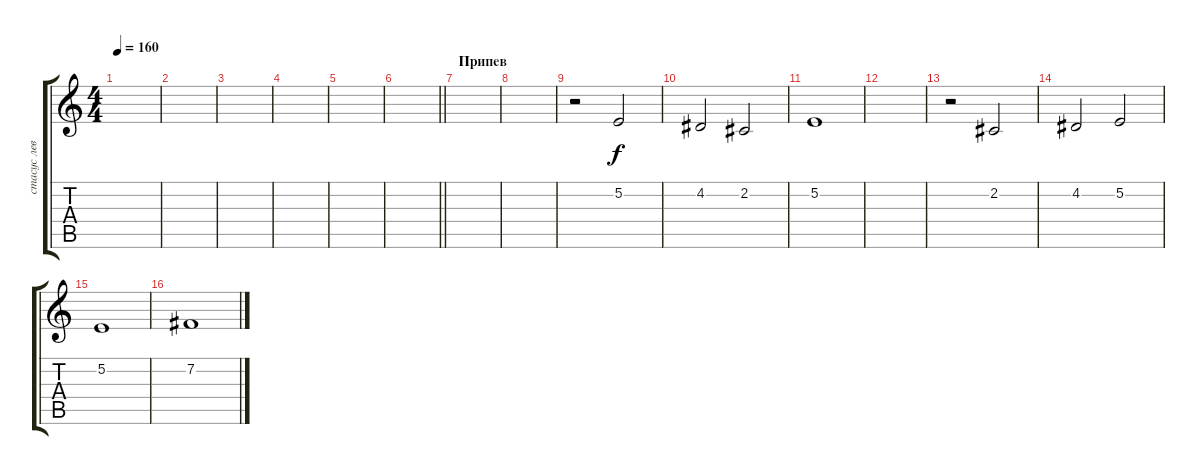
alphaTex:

\track ("стасус лев" "стасус лев") {instrument stringensemble1}
\staff {score tabs}
\tuning (E4 B3 G3 D3 A2 E2) {hide}
\ts (4 4)
\tempo 160
\clef g2
\ks c
|
|
|
|
|
\barLineRight lightlight
|
\section ("" "Припев ")
|
|
r.2 5.2.2 |
4.2.2 2.2.2 |
5.2.1 |
|
r.2 2.2.2 |
4.2.2 5.2.2 |
5.2.1 |
7.2.1
